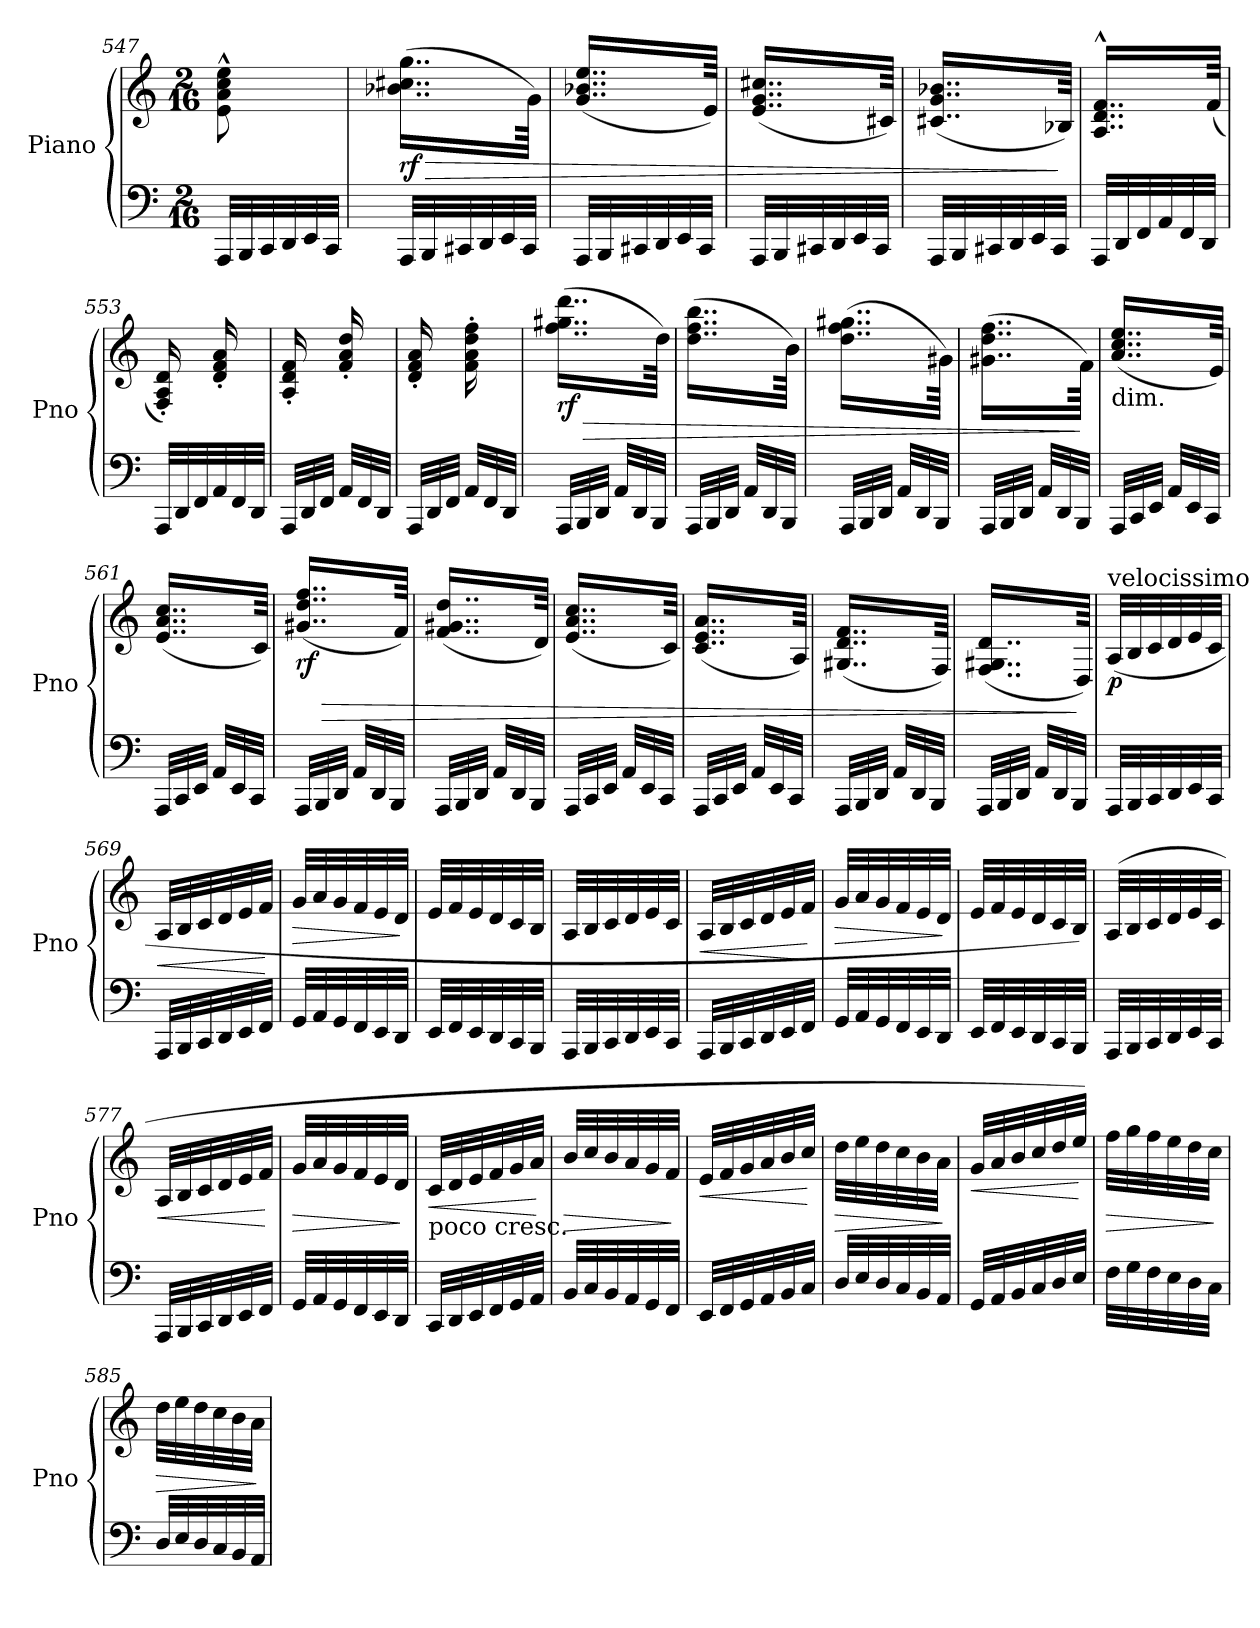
**kern	**kern	**dynam
*part1	*part1	*part1
*staff2	*staff1	*staff1/2
*I"Piano	*	*
*I'Pno	*	*
*clefF4	*clefG2	*
*k[]	*k[]	*
*C:	*C:	*
*M2/16	*M2/16	*
*Xtuplet	*	*
=547	=547	=547
48AAA/LLL	8e\^^ 8a\^^ 8cc\^^ 8ee\^^	.
48BBB/	.	.
48CC/	.	.
48DD/	.	.
48EE/	.	.
48CC/JJJ	.	.
!!LO:PB:g=z
=548	=548	=548
!	!	!LO:HP:b
!	!	!LO:DY:n=1:b
48AAA/LLL	(16..b-X\ 16..cc#X\ 16..gg\LL	> rf
48BBB/	.	.
48CC#X/	.	.
48DD/	.	.
48EE/	.	.
48CC#/JJJ	.	.
.	64g\JJkk)	.
=549	=549	=549
48AAA/LLL	(16..g/ 16..b-X/ 16..ee/LL	.
48BBB/	.	.
48CC#X/	.	.
48DD/	.	.
48EE/	.	.
48CC#/JJJ	.	.
.	64e/JJkk)	.
=550	=550	=550
48AAA/LLL	(16..e/ 16..g/ 16..cc#X/LL	.
48BBB/	.	.
48CC#X/	.	.
48DD/	.	.
48EE/	.	.
48CC#/JJJ	.	.
.	64c#X/JJkk)	.
=551	=551	=551
48AAA/LLL	(16..c#X/ 16..g/ 16..b-X/LL	.
48BBB/	.	.
48CC#X/	.	.
48DD/	.	.
48EE/	.	.
48CC#/JJJ	.	.
.	64B-X/JJkk)	]
!!LO:PB:g=z
=552	=552	=552
48AAA/LLL	16..A/^^ 16..d/^^ 16..f/^^LL	.
48DD/	.	.
48FF/	.	.
48AA/	.	.
48FF/	.	.
48DD/JJJ	.	.
.	(64f/JJkk	.
=553	=553	=553
48AAA/LLL	16F/' 16A/' 16d/')	.
48DD/	.	.
48FF/	.	.
48AA/	16d/' 16f/' 16a/'	.
48FF/	.	.
48DD/JJJ	.	.
=554	=554	=554
48AAA/LLL	16A/' 16d/' 16f/'	.
48DD/	.	.
48FF/JJJ	.	.
48AA/LLL	16f/' 16a/' 16dd/'	.
48FF/	.	.
48DD/JJJ	.	.
=555	=555	=555
48AAA/LLL	16d/' 16f/' 16a/'	.
48DD/	.	.
48FF/JJJ	.	.
48AA/LLL	16f\' 16a\' 16dd\' 16ff\'	.
48FF/	.	.
48DD/JJJ	.	.
!!LO:PB:g=z
=556	=556	=556
!	!	!LO:HP:b
!	!	!LO:DY:n=1:b
48AAA/LLL	(16..ff\ 16..gg#X\ 16..ddd\LL	> rf
48BBB/	.	.
48DD/JJJ	.	.
48AA/LLL	.	.
48DD/	.	.
48BBB/JJJ	.	.
.	64dd\JJkk)	.
=557	=557	=557
48AAA/LLL	(16..dd\ 16..ff\ 16..bb\LL	.
48BBB/	.	.
48DD/JJJ	.	.
48AA/LLL	.	.
48DD/	.	.
48BBB/JJJ	.	.
.	64b\JJkk)	.
=558	=558	=558
48AAA/LLL	(16..dd\ 16..ff\ 16..gg#X\LL	.
48BBB/	.	.
48DD/JJJ	.	.
48AA/LLL	.	.
48DD/	.	.
48BBB/JJJ	.	.
.	64g#X\JJkk)	.
=559	=559	=559
48AAA/LLL	(16..g#X\ 16..dd\ 16..ff\LL	.
48BBB/	.	.
48DD/JJJ	.	.
48AA/LLL	.	.
48DD/	.	.
48BBB/JJJ	.	.
.	64f\JJkk)	]
!!LO:PB:g=z
=560	=560	=560
!	!LO:TX:b:t=dim.	!
48AAA/LLL	(16..a/ 16..cc/ 16..ee/LL	.
48CC/	.	.
48EE/JJJ	.	.
48AA/LLL	.	.
48EE/	.	.
48CC/JJJ	.	.
.	64e/JJkk)	.
=561	=561	=561
48AAA/LLL	(16..e/ 16..a/ 16..cc/LL	.
48CC/	.	.
48EE/JJJ	.	.
48AA/LLL	.	.
48EE/	.	.
48CC/JJJ	.	.
.	64c/JJkk)	.
=562	=562	=562
!	!	!LO:HP:b
!	!	!LO:DY:n=1:b
48AAA/LLL	(16..g#X/ 16..dd/ 16..ff/LL	> rf
48BBB/	.	.
48DD/JJJ	.	.
48AA/LLL	.	.
48DD/	.	.
48BBB/JJJ	.	.
.	64f/JJkk)	.
=563	=563	=563
48AAA/LLL	(16..f/ 16..g#X/ 16..dd/LL	.
48BBB/	.	.
48DD/JJJ	.	.
48AA/LLL	.	.
48DD/	.	.
48BBB/JJJ	.	.
.	64d/JJkk)	.
!!LO:PB:g=z
=564	=564	=564
48AAA/LLL	(16..e/ 16..a/ 16..cc/LL	.
48CC/	.	.
48EE/JJJ	.	.
48AA/LLL	.	.
48EE/	.	.
48CC/JJJ	.	.
.	64c/JJkk)	.
=565	=565	=565
48AAA/LLL	(16..c/ 16..e/ 16..a/LL	.
48CC/	.	.
48EE/JJJ	.	.
48AA/LLL	.	.
48EE/	.	.
48CC/JJJ	.	.
.	64A/JJkk)	.
=566	=566	=566
48AAA/LLL	(16..G#X/ 16..d/ 16..f/LL	.
48BBB/	.	.
48DD/JJJ	.	.
48AA/LLL	.	.
48DD/	.	.
48BBB/JJJ	.	.
.	64F/JJkk)	.
=567	=567	=567
48AAA/LLL	(16..F/ 16..G#X/ 16..d/LL	.
48BBB/	.	.
48DD/JJJ	.	.
48AA/LLL	.	.
48DD/	.	.
48BBB/JJJ	.	.
.	64D/JJkk)	]
!!LO:PB:g=z
=568	=568	=568
*	*Xtuplet	*
!	!LO:TX:a:t=velocissimo	!
!	!	!LO:DY:b
48AAA/LLL	(48A/LLL	p
48BBB/	48B/	.
48CC/	48c/	.
48DD/	48d/	.
48EE/	48e/	.
48CC/JJJ	48c/JJJ	.
=569	=569	=569
!	!	!LO:HP:b
48AAA/LLL	48A/LLL	<
48BBB/	48B/	.
48CC/	48c/	.
48DD/	48d/	.
48EE/	48e/	.
48FF/JJJ	48f/JJJ	.
.	.	[
=570	=570	=570
!	!	!LO:HP:b
48GG/LLL	48g/LLL	>
48AA/	48a/	.
48GG/	48g/	.
48FF/	48f/	.
48EE/	48e/	.
48DD/JJJ	48d/JJJ	.
.	.	]
=571	=571	=571
48EE/LLL	48e/LLL	.
48FF/	48f/	.
48EE/	48e/	.
48DD/	48d/	.
48CC/	48c/	.
48BBB/JJJ	48B/JJJ	.
!!LO:PB:g=z
=572	=572	=572
48AAA/LLL	48A/LLL	.
48BBB/	48B/	.
48CC/	48c/	.
48DD/	48d/	.
48EE/	48e/	.
48CC/JJJ	48c/JJJ	.
=573	=573	=573
!	!	!LO:HP:b
48AAA/LLL	48A/LLL	<
48BBB/	48B/	.
48CC/	48c/	.
48DD/	48d/	.
48EE/	48e/	.
48FF/JJJ	48f/JJJ	.
.	.	[
=574	=574	=574
!	!	!LO:HP:b
48GG/LLL	48g/LLL	>
48AA/	48a/	.
48GG/	48g/	.
48FF/	48f/	.
48EE/	48e/	.
48DD/JJJ	48d/JJJ	.
.	.	]
=575	=575	=575
48EE/LLL	48e/LLL	.
48FF/	48f/	.
48EE/	48e/	.
48DD/	48d/	.
48CC/	48c/	.
48BBB/JJJ	48B/JJJ)	.
!!LO:PB:g=z
=576	=576	=576
48AAA/LLL	(48A/LLL	.
48BBB/	48B/	.
48CC/	48c/	.
48DD/	48d/	.
48EE/	48e/	.
48CC/JJJ	48c/JJJ	.
=577	=577	=577
!	!	!LO:HP:b
48AAA/LLL	48A/LLL	<
48BBB/	48B/	.
48CC/	48c/	.
48DD/	48d/	.
48EE/	48e/	.
48FF/JJJ	48f/JJJ	.
.	.	[
=578	=578	=578
!	!	!LO:HP:b
48GG/LLL	48g/LLL	>
48AA/	48a/	.
48GG/	48g/	.
48FF/	48f/	.
48EE/	48e/	.
48DD/JJJ	48d/JJJ	.
.	.	]
=579	=579	=579
!	!LO:TX:b:t=poco cresc.	!
!	!	!LO:HP:b
48CC/LLL	48c/LLL	<
48DD/	48d/	.
48EE/	48e/	.
48FF/	48f/	.
48GG/	48g/	.
48AA/JJJ	48a/JJJ	.
.	.	[
!!LO:PB:g=z
=580	=580	=580
!	!	!LO:HP:b
48BB/LLL	48b/LLL	>
48C/	48cc/	.
48BB/	48b/	.
48AA/	48a/	.
48GG/	48g/	.
48FF/JJJ	48f/JJJ	.
.	.	]
=581	=581	=581
!	!	!LO:HP:b
48EE/LLL	48e/LLL	<
48FF/	48f/	.
48GG/	48g/	.
48AA/	48a/	.
48BB/	48b/	.
48C/JJJ	48cc/JJJ	.
.	.	[
=582	=582	=582
!	!	!LO:HP:b
48D/LLL	48dd\LLL	>
48E/	48ee\	.
48D/	48dd\	.
48C/	48cc\	.
48BB/	48b\	.
48AA/JJJ	48a\JJJ	.
.	.	]
=583	=583	=583
!	!	!LO:HP:b
48GG/LLL	48g/LLL	<
48AA/	48a/	.
48BB/	48b/	.
48C/	48cc/	.
48D/	48dd/	.
48E/JJJ	48ee/JJJ)	.
.	.	[
=584	=584	=584
!	!	!LO:HP:b
48F\LLL	48ff\LLL	>
48G\	48gg\	.
48F\	48ff\	.
48E\	48ee\	.
48D\	48dd\	.
48C\JJJ	48cc\JJJ	.
.	.	]
=585	=585	=585
!	!	!LO:HP:b
48D/LLL	48dd\LLL	>
48E/	48ee\	.
48D/	48dd\	.
48C/	48cc\	.
48BB/	48b\	.
48AA/JJJ	48a\JJJ	.
.	.	]
=	=	=
*-	*-	*-
